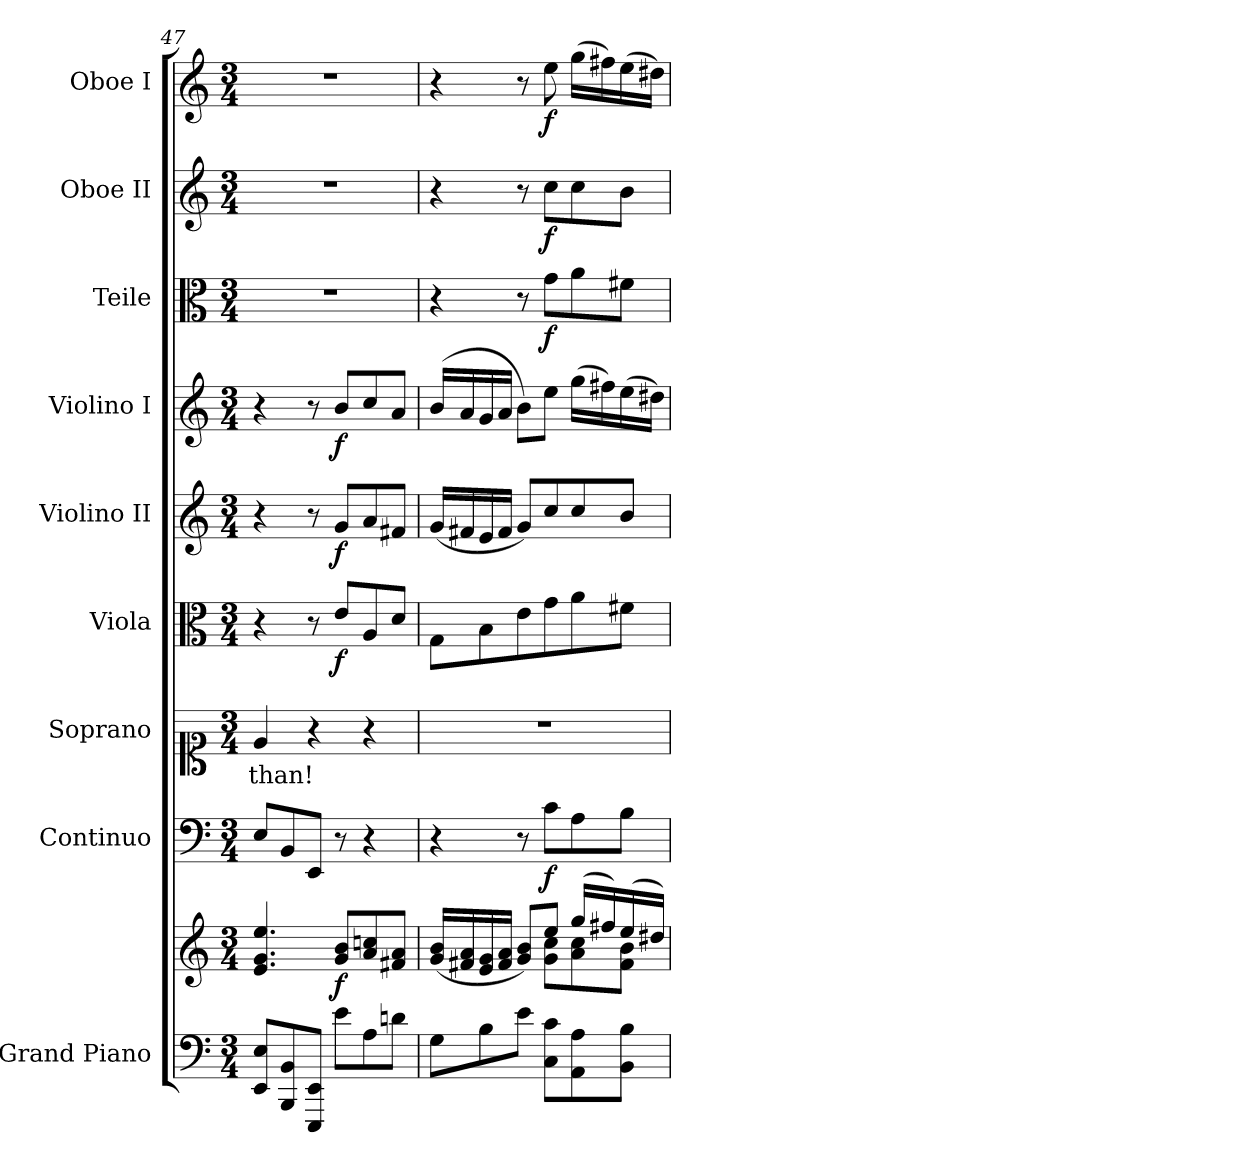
**kern	**kern	**dynam	**kern	**dynam	**kern	**text	**kern	**dynam	**kern	**dynam	**kern	**dynam	**kern	**dynam	**kern	**dynam	**kern	**dynam
*part9	*part9	*part9	*part8	*part8	*part7	*part7	*part6	*part6	*part5	*part5	*part4	*part4	*part3	*part3	*part2	*part2	*part1	*part1
*staff10	*staff9	*staff9/10	*staff8	*staff8	*staff7	*staff7	*staff6	*staff6	*staff5	*staff5	*staff4	*staff4	*staff3	*staff3	*staff2	*staff2	*staff1	*staff1
*I"Grand Piano	*	*	*I"Continuo	*	*I"Soprano	*	*I"Viola	*	*I"Violino II	*	*I"Violino I	*	*I"Teile	*	*I"Oboe II	*	*I"Oboe I	*
*I'Pno	*	*	*	*	*	*	*	*	*	*	*	*	*	*	*I'Ob	*	*I'Ob	*
*clefF4	*clefG2	*	*clefF4	*	*clefC1	*	*clefC3	*	*clefG2	*	*clefG2	*	*clefC3	*	*clefG2	*	*clefG2	*
*k[]	*k[]	*	*k[]	*	*k[]	*	*k[]	*	*k[]	*	*k[]	*	*k[]	*	*k[]	*	*k[]	*
*M3/4	*M3/4	*	*M3/4	*	*M3/4	*	*M3/4	*	*M3/4	*	*M3/4	*	*M3/4	*	*M3/4	*	*M3/4	*
=47	=47	=47	=47	=47	=47	=47	=47	=47	=47	=47	=47	=47	=47	=47	=47	=47	=47	=47
!	!	!	!	!	!	!LO:LY:b	!	!	!	!	!	!	!	!	!	!	!	!
8EE/ 8E/L	4.e/ 4.g/ 4.ee/	.	8E/L	.	4e/	-than!	4r	.	4r	.	4r	.	2.r	.	2.r	.	2.r	.
8BBB/ 8BB/	.	.	8BB/	.	.	.	.	.	.	.	.	.	.	.	.	.	.	.
8EEE/ 8EE/J	.	.	8EE/J	.	4r	.	8r	.	8r	.	8r	.	.	.	.	.	.	.
!	!	!LO:DY:b	!	!	!	!	!	!LO:DY:b	!	!LO:DY:b	!	!LO:DY:b	!	!	!	!	!	!
8e\L	8g/ 8b/L	f	8r	.	.	.	8e/L	f	8g/L	f	8b/L	f	.	.	.	.	.	.
8A\	8a/ 8ccn/	.	4r	.	4r	.	8A/	.	8a/	.	8cc/	.	.	.	.	.	.	.
8dn\J	8f#X/ 8a/J	.	.	.	.	.	8d/J	.	8f#X/J	.	8a/J	.	.	.	.	.	.	.
!!LO:PB:g=z
=48	=48	=48	=48	=48	=48	=48	=48	=48	=48	=48	=48	=48	=48	=48	=48	=48	=48	=48
*	*^	*	*	*	*	*	*	*	*	*	*	*	*	*	*	*	*	*
8G\L	(16g/ 16b/LL	4ryy	.	4r	.	2.r	.	8G\L	.	(<16g/LL	.	(<16b/LL	.	4r	.	4r	.	4r	.
.	16f#X/ 16a/	.	.	.	.	.	.	.	.	16f#X/	.	16a/	.	.	.	.	.	.	.
8B\	16e/ 16g/	.	.	.	.	.	.	8B\	.	16e/	.	16g/	.	.	.	.	.	.	.
.	16f#/ 16a/JJ	.	.	.	.	.	.	.	.	16f#/JJ	.	16a/JJ	.	.	.	.	.	.	.
8e\J	8g/ 8b/L)	8ryy	.	8r	.	.	.	8e\	.	8g/L)	.	8b\L)	.	8r	.	8r	.	8r	.
!	!	!	!	!	!LO:DY:b	!	!	!	!	!	!	!	!	!	!LO:DY:b	!	!LO:DY:b	!	!LO:DY:b
8C\ 8c\L	8ee/J	8g\ 8cc\L	.	8c\L	f	.	.	8g\	.	8cc/	.	8ee\J	.	8g\L	f	8cc\L	f	8ee\	f
8AA\ 8A\	(16gg/LL	8a\ 8cc\	.	8A\	.	.	.	8a\	.	8cc/	.	(>16gg\LL	.	8a\	.	8cc\	.	(>16gg\LL	.
.	16ff#X/)	.	.	.	.	.	.	.	.	.	.	16ff#X\)	.	.	.	.	.	16ff#X\)	.
8BB\ 8B\J	(16ee/	8f#\ 8b\J	.	8B\J	.	.	.	8f#X\J	.	8b/J	.	(>16ee\	.	8f#X\J	.	8b\J	.	(>16ee\	.
.	16dd#X/JJ)	.	.	.	.	.	.	.	.	.	.	16dd#X\JJ)	.	.	.	.	.	16dd#X\JJ)	.
*	*v	*v	*	*	*	*	*	*	*	*	*	*	*	*	*	*	*	*	*
=	=	=	=	=	=	=	=	=	=	=	=	=	=	=	=	=	=	=
*-	*-	*-	*-	*-	*-	*-	*-	*-	*-	*-	*-	*-	*-	*-	*-	*-	*-	*-
